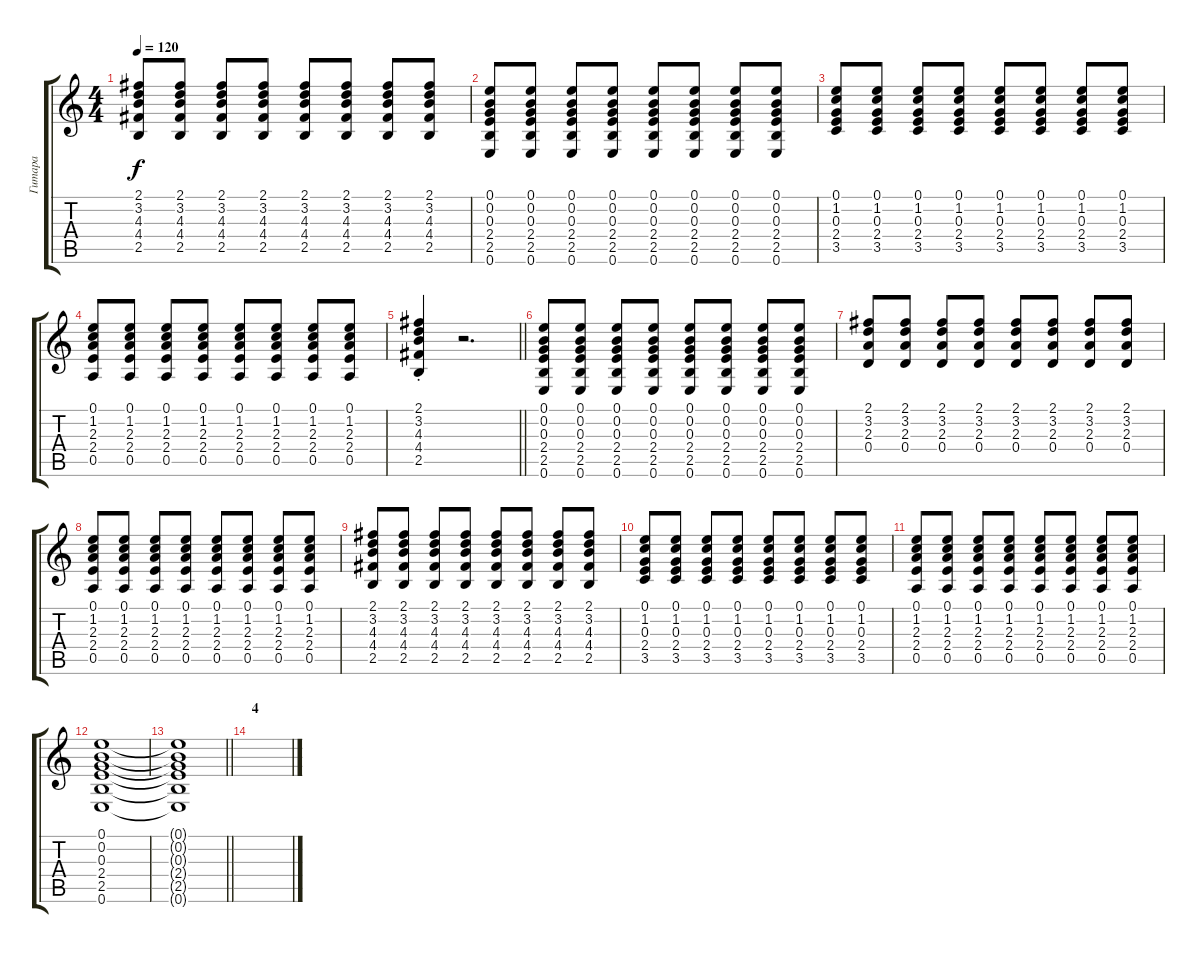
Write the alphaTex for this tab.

\track ("Гитара" "Гитара") {instrument acousticguitarsteel}
\staff {score tabs}
\tuning (E4 B3 G3 D3 A2 E2) {hide}
\ts (4 4)
\tempo 120
\clef g2
\ks c
(2.1 3.2 4.3 4.4 2.5).8{dy f} (2.1 3.2 4.3 4.4 2.5).8 (2.1 3.2 4.3 4.4 2.5).8 (2.1 3.2 4.3 4.4 2.5).8 (2.1 3.2 4.3 4.4 2.5).8 (2.1 3.2 4.3 4.4 2.5).8 (2.1 3.2 4.3 4.4 2.5).8 (2.1 3.2 4.3 4.4 2.5).8 |
(0.1 0.2 0.3 2.4 2.5 0.6).8 (0.1 0.2 0.3 2.4 2.5 0.6).8 (0.1 0.2 0.3 2.4 2.5 0.6).8 (0.1 0.2 0.3 2.4 2.5 0.6).8 (0.1 0.2 0.3 2.4 2.5 0.6).8 (0.1 0.2 0.3 2.4 2.5 0.6).8 (0.1 0.2 0.3 2.4 2.5 0.6).8 (0.1 0.2 0.3 2.4 2.5 0.6).8 |
(0.1 1.2 0.3 2.4 3.5).8 (0.1 1.2 0.3 2.4 3.5).8 (0.1 1.2 0.3 2.4 3.5).8 (0.1 1.2 0.3 2.4 3.5).8 (0.1 1.2 0.3 2.4 3.5).8 (0.1 1.2 0.3 2.4 3.5).8 (0.1 1.2 0.3 2.4 3.5).8 (0.1 1.2 0.3 2.4 3.5).8 |
(0.1 1.2 2.3 2.4 0.5).8 (0.1 1.2 2.3 2.4 0.5).8 (0.1 1.2 2.3 2.4 0.5).8 (0.1 1.2 2.3 2.4 0.5).8 (0.1 1.2 2.3 2.4 0.5).8 (0.1 1.2 2.3 2.4 0.5).8 (0.1 1.2 2.3 2.4 0.5).8 (0.1 1.2 2.3 2.4 0.5).8 |
\barLineRight lightlight
(2.1{st} 3.2{st} 4.3{st} 4.4{st} 2.5{st}).4 r.2{d} |
(0.1 0.2 0.3 2.4 2.5 0.6).8 (0.1 0.2 0.3 2.4 2.5 0.6).8 (0.1 0.2 0.3 2.4 2.5 0.6).8 (0.1 0.2 0.3 2.4 2.5 0.6).8 (0.1 0.2 0.3 2.4 2.5 0.6).8 (0.1 0.2 0.3 2.4 2.5 0.6).8 (0.1 0.2 0.3 2.4 2.5 0.6).8 (0.1 0.2 0.3 2.4 2.5 0.6).8 |
(2.1 3.2 2.3 0.4).8 (2.1 3.2 2.3 0.4).8 (2.1 3.2 2.3 0.4).8 (2.1 3.2 2.3 0.4).8 (2.1 3.2 2.3 0.4).8 (2.1 3.2 2.3 0.4).8 (2.1 3.2 2.3 0.4).8 (2.1 3.2 2.3 0.4).8 |
(0.1 1.2 2.3 2.4 0.5).8 (0.1 1.2 2.3 2.4 0.5).8 (0.1 1.2 2.3 2.4 0.5).8 (0.1 1.2 2.3 2.4 0.5).8 (0.1 1.2 2.3 2.4 0.5).8 (0.1 1.2 2.3 2.4 0.5).8 (0.1 1.2 2.3 2.4 0.5).8 (0.1 1.2 2.3 2.4 0.5).8 |
(2.1 3.2 4.3 4.4 2.5).8 (2.1 3.2 4.3 4.4 2.5).8 (2.1 3.2 4.3 4.4 2.5).8 (2.1 3.2 4.3 4.4 2.5).8 (2.1 3.2 4.3 4.4 2.5).8 (2.1 3.2 4.3 4.4 2.5).8 (2.1 3.2 4.3 4.4 2.5).8 (2.1 3.2 4.3 4.4 2.5).8 |
(0.1 1.2 0.3 2.4 3.5).8 (0.1 1.2 0.3 2.4 3.5).8 (0.1 1.2 0.3 2.4 3.5).8 (0.1 1.2 0.3 2.4 3.5).8 (0.1 1.2 0.3 2.4 3.5).8 (0.1 1.2 0.3 2.4 3.5).8 (0.1 1.2 0.3 2.4 3.5).8 (0.1 1.2 0.3 2.4 3.5).8 |
(0.1 1.2 2.3 2.4 0.5).8 (0.1 1.2 2.3 2.4 0.5).8 (0.1 1.2 2.3 2.4 0.5).8 (0.1 1.2 2.3 2.4 0.5).8 (0.1 1.2 2.3 2.4 0.5).8 (0.1 1.2 2.3 2.4 0.5).8 (0.1 1.2 2.3 2.4 0.5).8 (0.1 1.2 2.3 2.4 0.5).8 |
(0.1 0.2 0.3 2.4 2.5 0.6).1 |
\barLineRight lightlight
(0.1{t} 0.2{t} 0.3{t} 2.4{t} 2.5{t} 0.6{t}).1 |
\section ("" "4")
